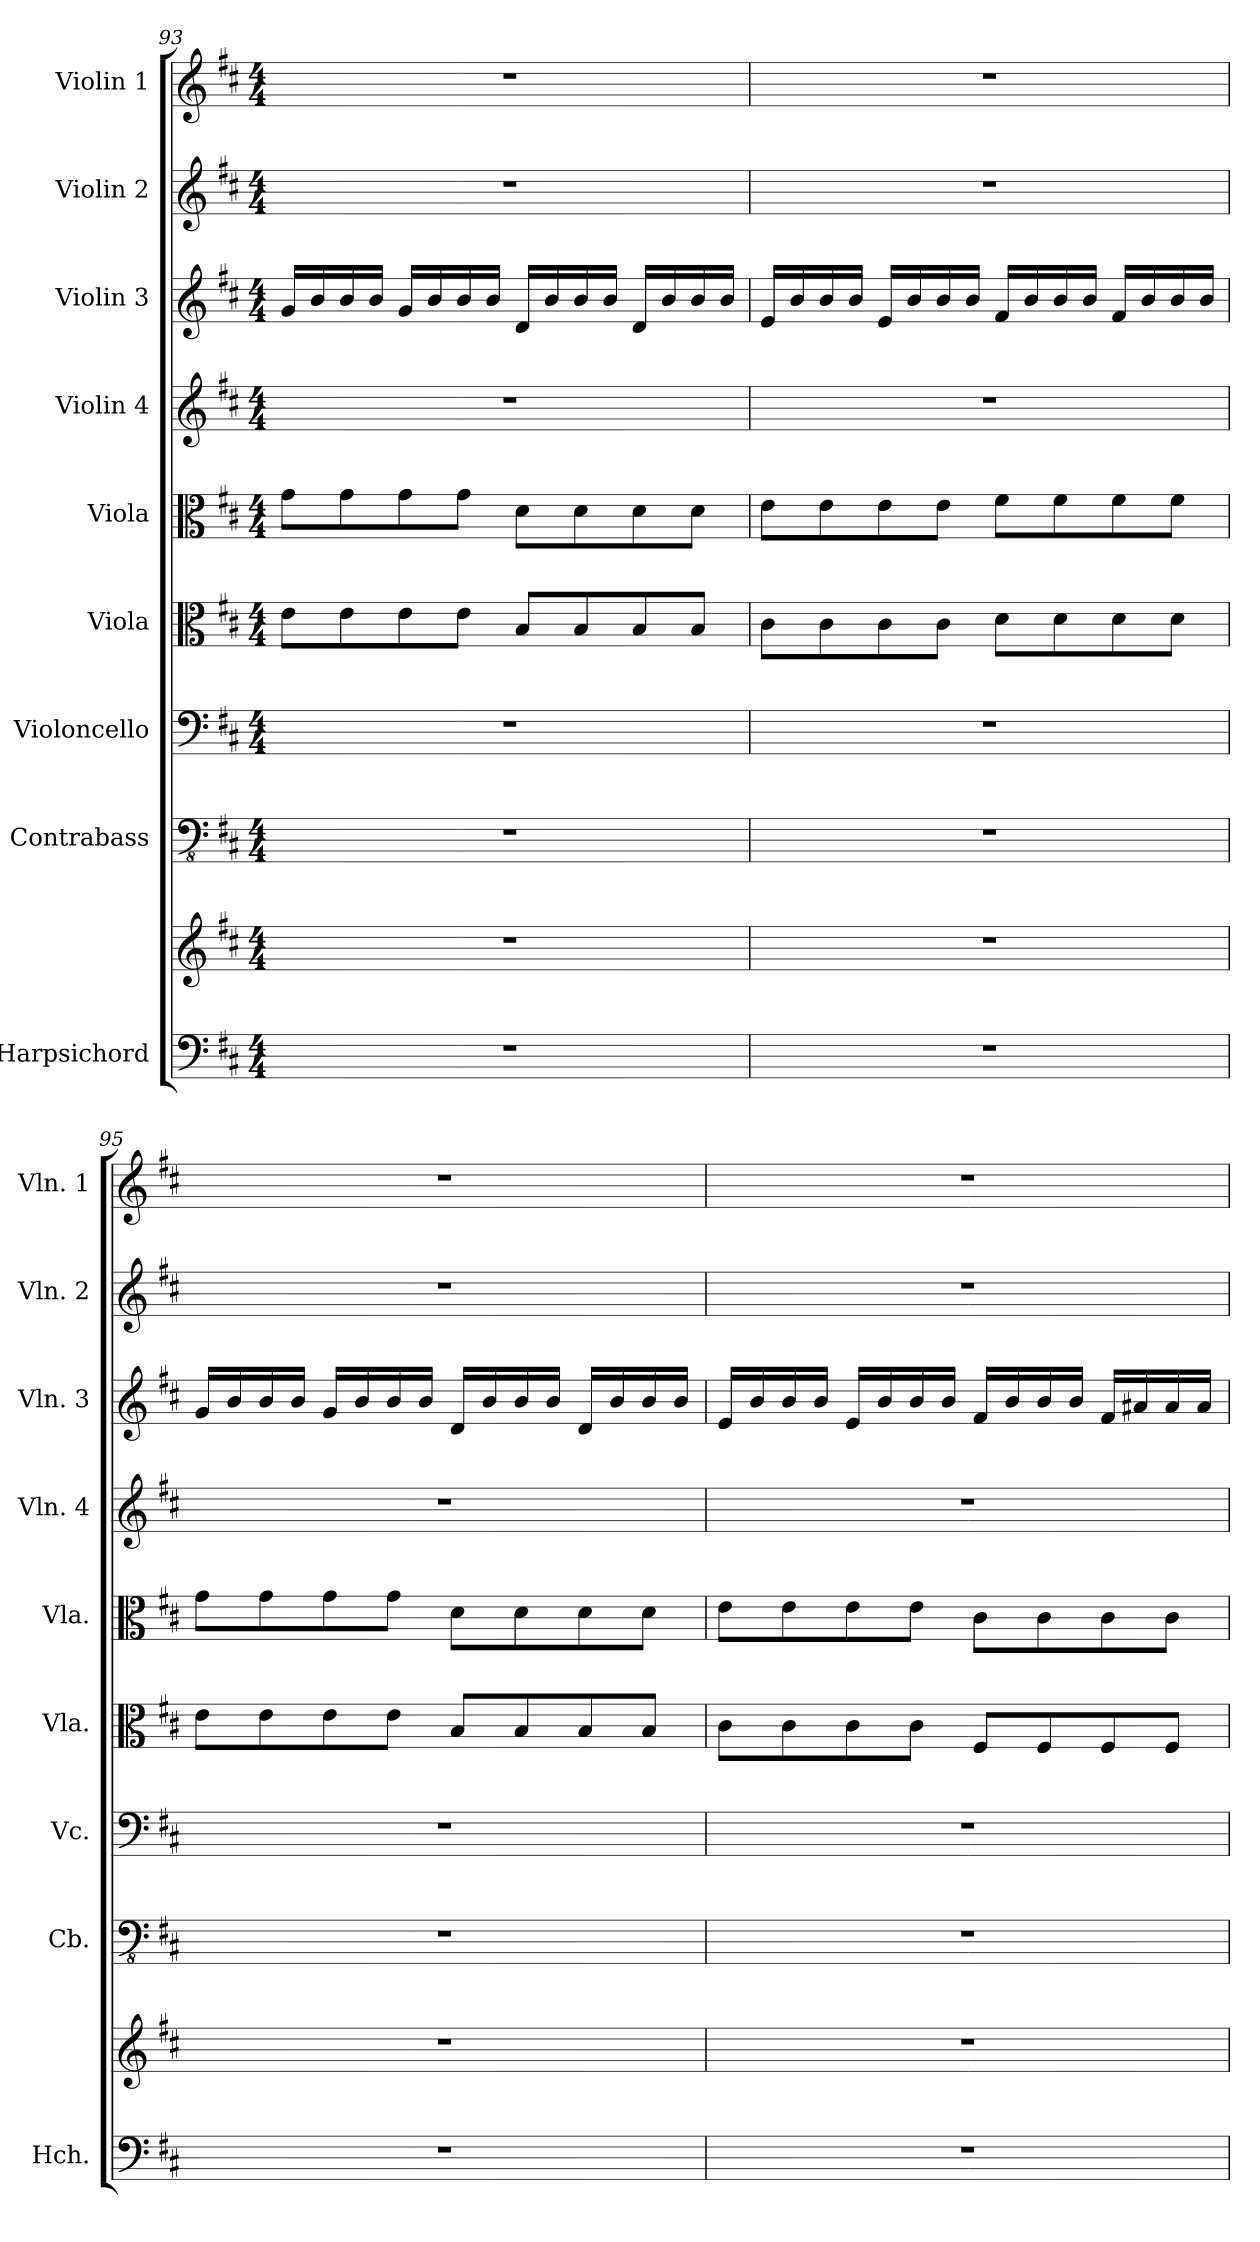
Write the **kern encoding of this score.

**kern	**kern	**kern	**kern	**kern	**kern	**kern	**kern	**kern	**kern
*part9	*part9	*part8	*part7	*part6	*part5	*part4	*part3	*part2	*part1
*staff10	*staff9	*staff8	*staff7	*staff6	*staff5	*staff4	*staff3	*staff2	*staff1
*I"Harpsichord	*	*I"Contrabass	*I"Violoncello	*I"Viola	*I"Viola	*I"Violin 4	*I"Violin 3	*I"Violin 2	*I"Violin 1
*I'Hch.	*	*I'Cb.	*I'Vc.	*I'Vla.	*I'Vla.	*I'Vln. 4	*I'Vln. 3	*I'Vln. 2	*I'Vln. 1
*clefF4	*clefG2	*clefFv4	*clefF4	*clefC3	*clefC3	*clefG2	*clefG2	*clefG2	*clefG2
*	*	*ITrd7c12	*	*	*	*	*	*	*
*k[f#c#]	*k[f#c#]	*k[f#c#]	*k[f#c#]	*k[f#c#]	*k[f#c#]	*k[f#c#]	*k[f#c#]	*k[f#c#]	*k[f#c#]
*M4/4	*M4/4	*M4/4	*M4/4	*M4/4	*M4/4	*M4/4	*M4/4	*M4/4	*M4/4
=93	=93	=93	=93	=93	=93	=93	=93	=93	=93
1r	1r	1r	1r	8e\L	8g\L	1r	16g/LL	1r	1r
.	.	.	.	.	.	.	16b/	.	.
.	.	.	.	8e\	8g\	.	16b/	.	.
.	.	.	.	.	.	.	16b/JJ	.	.
.	.	.	.	8e\	8g\	.	16g/LL	.	.
.	.	.	.	.	.	.	16b/	.	.
.	.	.	.	8e\J	8g\J	.	16b/	.	.
.	.	.	.	.	.	.	16b/JJ	.	.
.	.	.	.	8B/L	8d\L	.	16d/LL	.	.
.	.	.	.	.	.	.	16b/	.	.
.	.	.	.	8B/	8d\	.	16b/	.	.
.	.	.	.	.	.	.	16b/JJ	.	.
.	.	.	.	8B/	8d\	.	16d/LL	.	.
.	.	.	.	.	.	.	16b/	.	.
.	.	.	.	8B/J	8d\J	.	16b/	.	.
.	.	.	.	.	.	.	16b/JJ	.	.
=94	=94	=94	=94	=94	=94	=94	=94	=94	=94
1r	1r	1r	1r	8c#\L	8e\L	1r	16e/LL	1r	1r
.	.	.	.	.	.	.	16b/	.	.
.	.	.	.	8c#\	8e\	.	16b/	.	.
.	.	.	.	.	.	.	16b/JJ	.	.
.	.	.	.	8c#\	8e\	.	16e/LL	.	.
.	.	.	.	.	.	.	16b/	.	.
.	.	.	.	8c#\J	8e\J	.	16b/	.	.
.	.	.	.	.	.	.	16b/JJ	.	.
.	.	.	.	8d\L	8f#\L	.	16f#/LL	.	.
.	.	.	.	.	.	.	16b/	.	.
.	.	.	.	8d\	8f#\	.	16b/	.	.
.	.	.	.	.	.	.	16b/JJ	.	.
.	.	.	.	8d\	8f#\	.	16f#/LL	.	.
.	.	.	.	.	.	.	16b/	.	.
.	.	.	.	8d\J	8f#\J	.	16b/	.	.
.	.	.	.	.	.	.	16b/JJ	.	.
!!LO:PB:g=z
=95	=95	=95	=95	=95	=95	=95	=95	=95	=95
1r	1r	1r	1r	8e\L	8g\L	1r	16g/LL	1r	1r
.	.	.	.	.	.	.	16b/	.	.
.	.	.	.	8e\	8g\	.	16b/	.	.
.	.	.	.	.	.	.	16b/JJ	.	.
.	.	.	.	8e\	8g\	.	16g/LL	.	.
.	.	.	.	.	.	.	16b/	.	.
.	.	.	.	8e\J	8g\J	.	16b/	.	.
.	.	.	.	.	.	.	16b/JJ	.	.
.	.	.	.	8B/L	8d\L	.	16d/LL	.	.
.	.	.	.	.	.	.	16b/	.	.
.	.	.	.	8B/	8d\	.	16b/	.	.
.	.	.	.	.	.	.	16b/JJ	.	.
.	.	.	.	8B/	8d\	.	16d/LL	.	.
.	.	.	.	.	.	.	16b/	.	.
.	.	.	.	8B/J	8d\J	.	16b/	.	.
.	.	.	.	.	.	.	16b/JJ	.	.
=96	=96	=96	=96	=96	=96	=96	=96	=96	=96
1r	1r	1r	1r	8c#\L	8e\L	1r	16e/LL	1r	1r
.	.	.	.	.	.	.	16b/	.	.
.	.	.	.	8c#\	8e\	.	16b/	.	.
.	.	.	.	.	.	.	16b/JJ	.	.
.	.	.	.	8c#\	8e\	.	16e/LL	.	.
.	.	.	.	.	.	.	16b/	.	.
.	.	.	.	8c#\J	8e\J	.	16b/	.	.
.	.	.	.	.	.	.	16b/JJ	.	.
.	.	.	.	8F#/L	8c#\L	.	16f#/LL	.	.
.	.	.	.	.	.	.	16b/	.	.
.	.	.	.	8F#/	8c#\	.	16b/	.	.
.	.	.	.	.	.	.	16b/JJ	.	.
.	.	.	.	8F#/	8c#\	.	16f#/LL	.	.
.	.	.	.	.	.	.	16a#X/	.	.
.	.	.	.	8F#/J	8c#\J	.	16a#/	.	.
.	.	.	.	.	.	.	16a#/JJ	.	.
=	=	=	=	=	=	=	=	=	=
*-	*-	*-	*-	*-	*-	*-	*-	*-	*-
